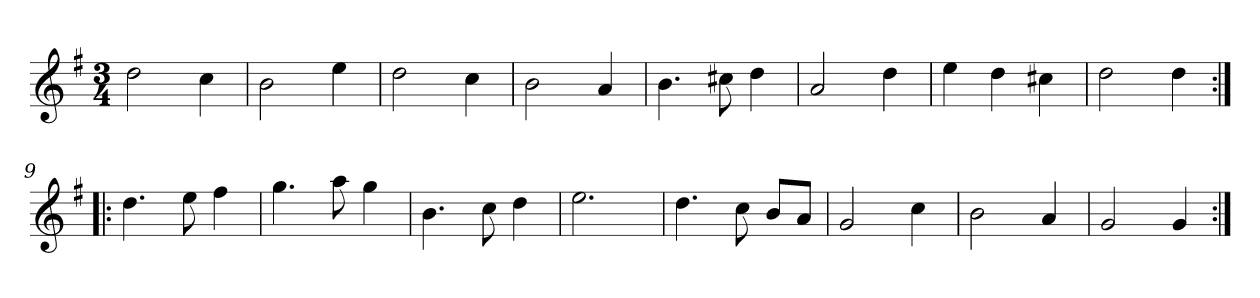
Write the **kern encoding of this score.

**kern
*part1
*staff1
*clefG2
*k[f#]
*G:
*M3/4
*MM132
=1
2dd
4cc
=2
2b
4ee
=3
2dd
4cc
=4
2b
4a
=5
4.b
8cc#X
4dd
=6
2a
4dd
=7
4ee
4dd
4cc#X
=8
2dd
4dd
=9:|!|:
4.dd
8ee
4ff#
=10
4.gg
8aa
4gg
=11
4.b
8cc
4dd
=12
2.ee
=13
4.dd
8cc
8b/L
8a/J
=14
2g
4cc
=15
2b
4a
=16
2g
4g
=:|!
*-
